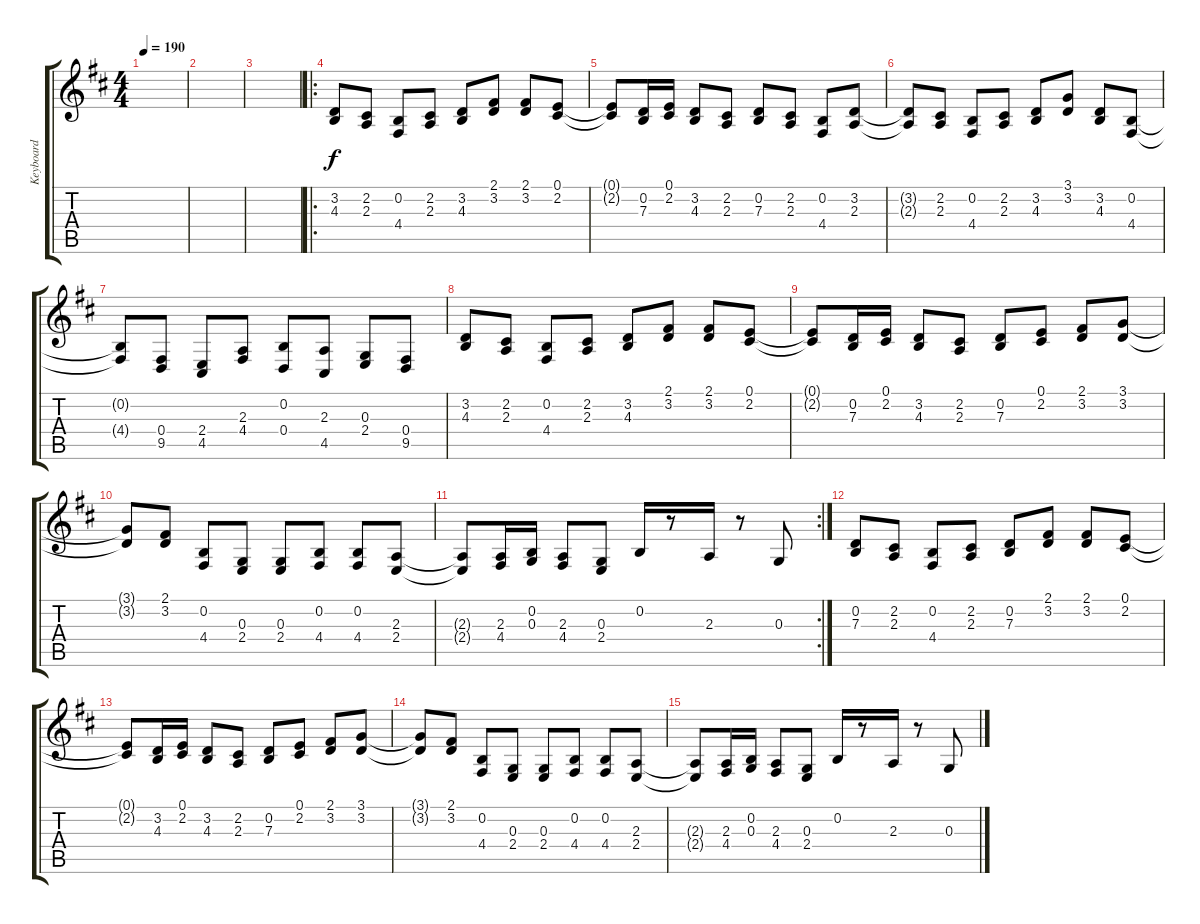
\track ("Keyboard" "Keyboard") {instrument electricgrandpiano}
\staff {score tabs}
\tuning (E4 B3 G3 D3 A2 E2) {hide}
\ts (4 4)
\tempo 190
\clef g2
\ks d
|
|
|
\ro
(3.2 4.3).8 (2.2 2.3).8 (0.2 4.4).8 (2.2 2.3).8 (3.2 4.3).8 (2.1 3.2).8 (2.1 3.2).8 (0.1 2.2).8 |
(0.1{t} 2.2{t}).8 (0.2 7.3).16 (0.1 2.2).16 (3.2 4.3).8 (2.2 2.3).8 (0.2 7.3).8 (2.2 2.3).8 (0.2 4.4).8 (3.2 2.3).8 |
(3.2{t} 2.3{t}).8 (2.2 2.3).8 (0.2 4.4).8 (2.2 2.3).8 (3.2 4.3).8 (3.1 3.2).8 (3.2 4.3).8 (0.2 4.4).8 |
(0.2{t} 4.4{t}).8 (0.4 9.5).8 (2.4 4.5).8 (2.3 4.4).8 (0.2 0.4).8 (2.3 4.5).8 (0.3 2.4).8 (0.4 9.5).8 |
(3.2 4.3).8 (2.2 2.3).8 (0.2 4.4).8 (2.2 2.3).8 (3.2 4.3).8 (2.1 3.2).8 (2.1 3.2).8 (0.1 2.2).8 |
(0.1{t} 2.2{t}).8 (0.2 7.3).16 (0.1 2.2).16 (3.2 4.3).8 (2.2 2.3).8 (0.2 7.3).8 (0.1 2.2).8 (2.1 3.2).8 (3.1 3.2).8 |
(3.1{t} 3.2{t}).8 (2.1 3.2).8 (0.2 4.4).8 (0.3 2.4).8 (0.3 2.4).8 (0.2 4.4).8 (0.2 4.4).8 (2.3 2.4).8 |
\rc 2
(2.3{t} 2.4{t}).8 (2.3 4.4).16 (0.2 0.3).16 (2.3 4.4).8 (0.3 2.4).8 0.2.16 r.8 2.3.16 r.8 0.3.8 |
(0.2 7.3).8 (2.2 2.3).8 (0.2 4.4).8 (2.2 2.3).8 (0.2 7.3).8 (2.1 3.2).8 (2.1 3.2).8 (0.1 2.2).8 |
(0.1{t} 2.2{t}).8 (3.2 4.3).16 (0.1 2.2).16 (3.2 4.3).8 (2.2 2.3).8 (0.2 7.3).8 (0.1 2.2).8 (2.1 3.2).8 (3.1 3.2).8 |
(3.1{t} 3.2{t}).8 (2.1 3.2).8 (0.2 4.4).8 (0.3 2.4).8 (0.3 2.4).8 (0.2 4.4).8 (0.2 4.4).8 (2.3 2.4).8 |
(2.3{t} 2.4{t}).8 (2.3 4.4).16 (0.2 0.3).16 (2.3 4.4).8 (0.3 2.4).8 0.2.16 r.8 2.3.16 r.8 0.3.8
